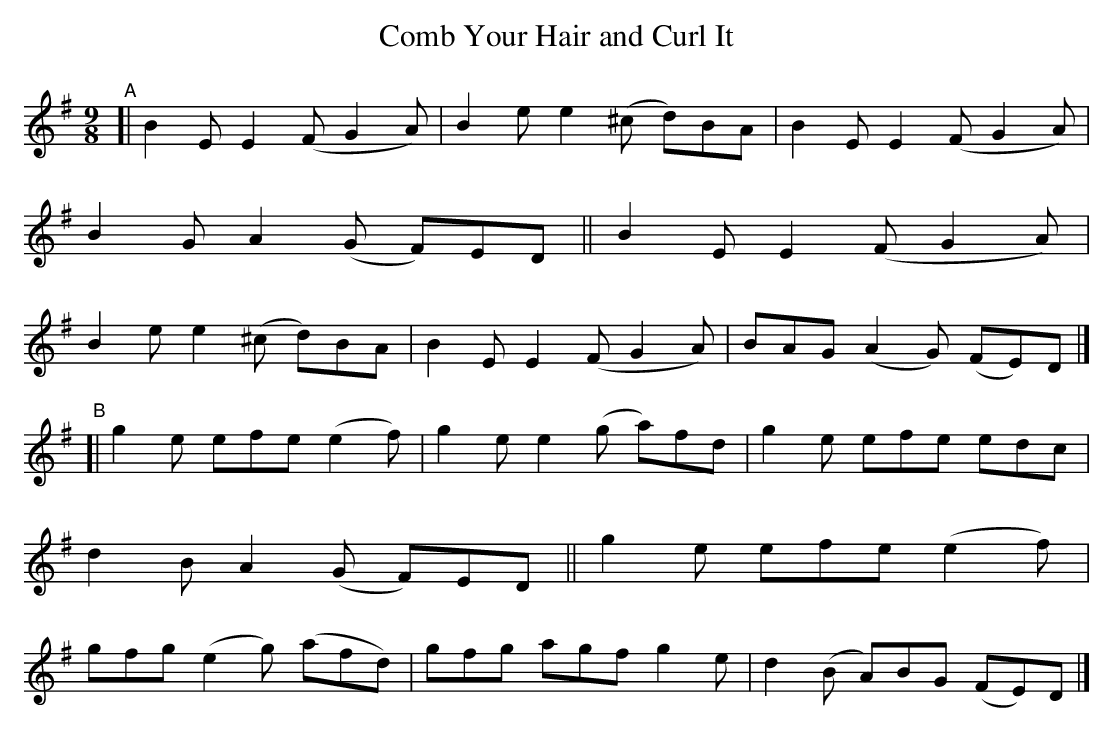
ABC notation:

X:1
T: Comb Your Hair and Curl It
M: 9/8
L: 1/8
K: Em
"^A"\
[| B2E E2(F G2A) | B2e e2(^c d)BA | B2E E2(F G2A) | B2G A2(G F)ED \
|| B2E E2(F G2A) | B2e e2(^c d)BA | B2E E2(F G2A) | BAG (A2G) (FE)D |]
"^B"\
[| g2e efe (e2f) | g2e e2(g a)fd | g2e efe edc | d2B A2(G F)ED \
|| g2e efe (e2f) | gfg (e2g) (afd) | gfg agf g2e | d2(B A)BG (FE)D |]
